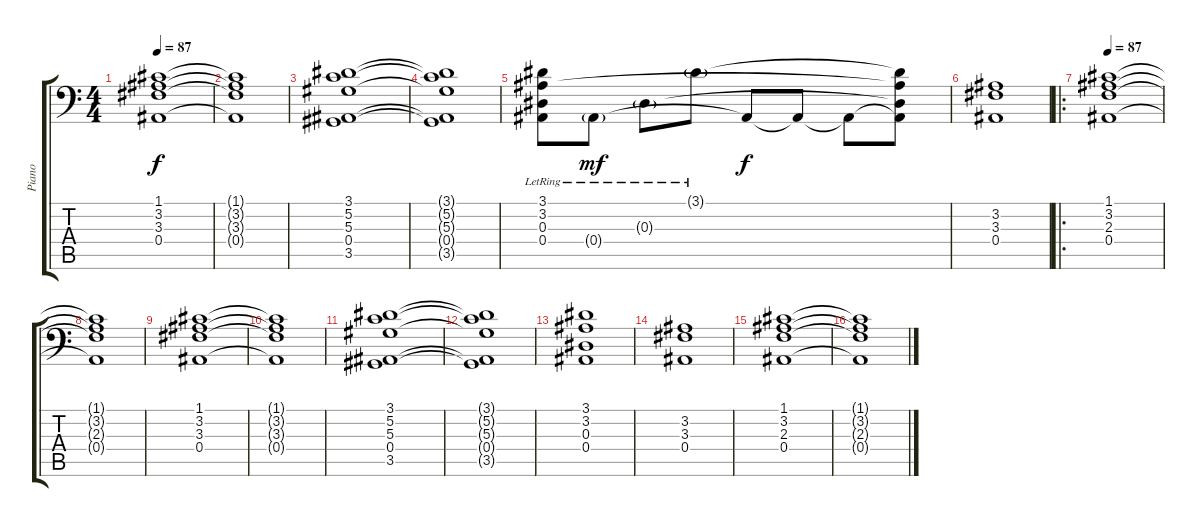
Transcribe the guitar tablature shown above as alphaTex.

\track ("Piano" "Piano") {instrument honkytonkpiano}
\staff {score tabs}
\tuning (C4 G3 Eb3 Bb2 F2 Bb1) {hide}
\ts (4 4)
\tempo 87
\clef f4
\ks c
(1.1 3.2 3.3 0.4).1{dy f} |
(1.1{t} 3.2{t} 3.3{t} 0.4{t}).1 |
(3.1 5.2 5.3 0.4 3.5).1 |
(3.1{t} 5.2{t} 5.3{t} 0.4{t} 3.5{t}).1 |
(3.1{lr} 3.2{lr} 0.3{lr} 0.4{lr}).8 0.4{g lr}.8{dy mf} 0.3{g lr}.8 3.1{g lr}.8 0.4{t}.8{dy f} 0.4{t}.8 0.4{t}.8 (3.1{t} 3.2{t} 0.3{t} 0.4{t}).8 |
(3.2 3.3 0.4).1 |
\ro
\tempo 87
(1.1 3.2 2.3 0.4).1{volume 11} |
(1.1{t} 3.2{t} 2.3{t} 0.4{t}).1 |
(1.1 3.2 3.3 0.4).1 |
(1.1{t} 3.2{t} 3.3{t} 0.4{t}).1 |
(3.1 5.2 5.3 0.4 3.5).1 |
(3.1{t} 5.2{t} 5.3{t} 0.4{t} 3.5{t}).1 |
(3.1 3.2 0.3 0.4).1 |
(3.2 3.3 0.4).1 |
(1.1 3.2 2.3 0.4).1 |
(1.1{t} 3.2{t} 2.3{t} 0.4{t}).1
